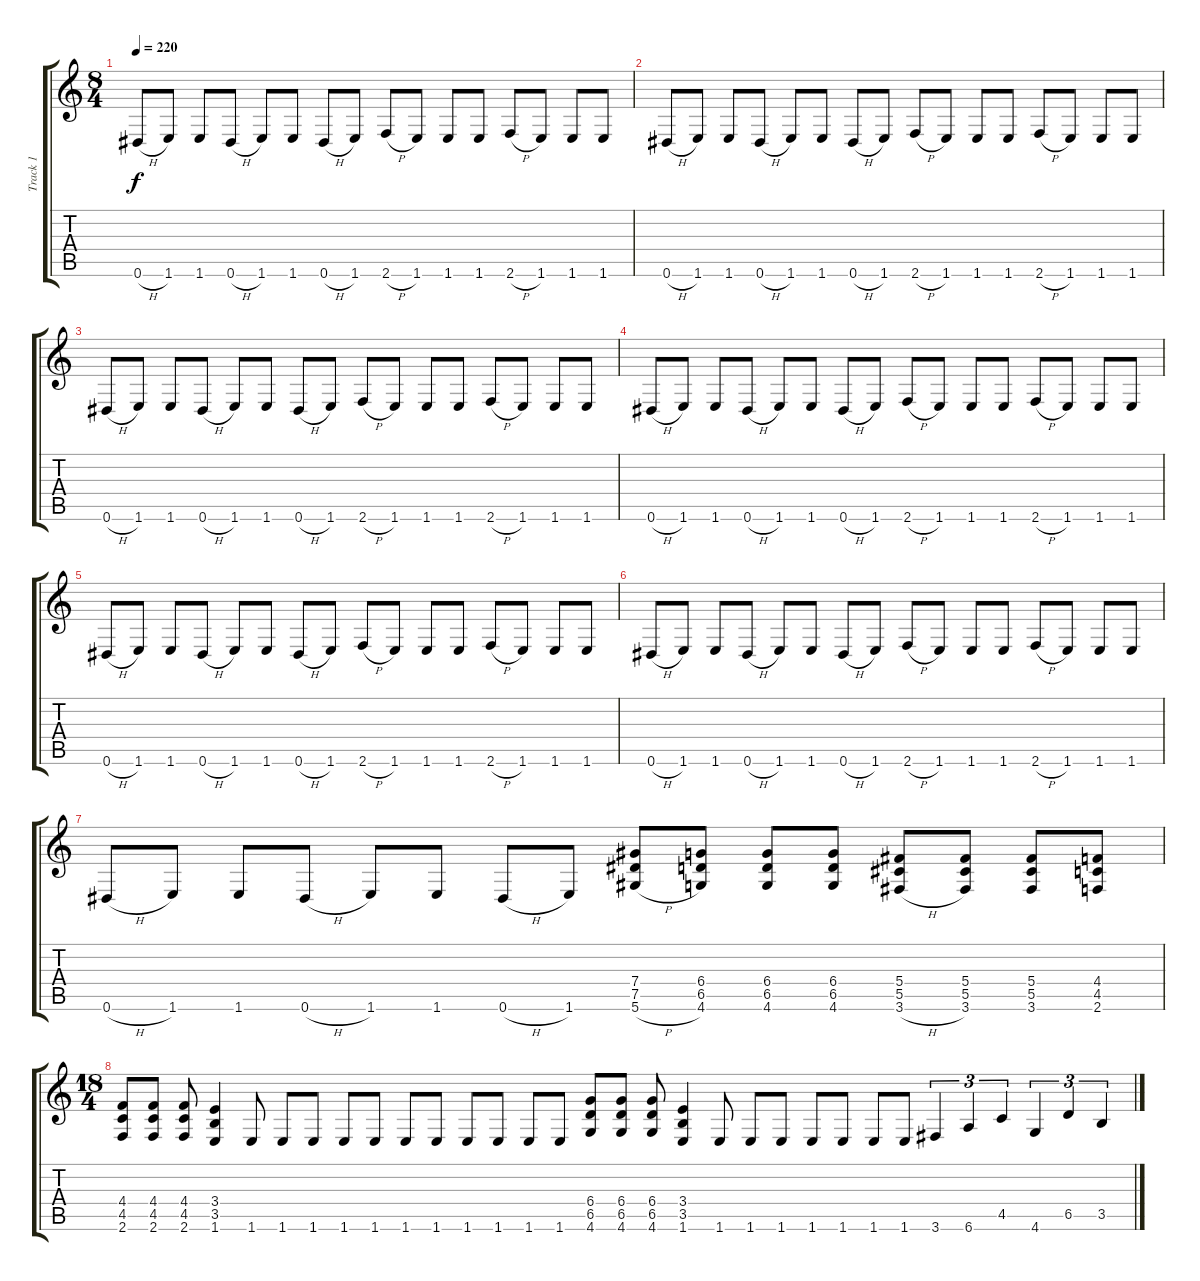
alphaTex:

\track ("Track 1" "Track 1") {instrument distortionguitar}
\staff {score tabs}
\tuning (Eb4 Bb3 Gb3 Db3 Ab2 Eb2) {hide}
\ts (8 4)
\tempo 220
\clef g2
\ks c
0.6{h}.8{dy f} 1.6.8 1.6.8 0.6{h}.8 1.6.8 1.6.8 0.6{h}.8 1.6.8 2.6{h}.8 1.6.8 1.6.8 1.6.8 2.6{h}.8 1.6.8 1.6.8 1.6.8 |
0.6{h}.8 1.6.8 1.6.8 0.6{h}.8 1.6.8 1.6.8 0.6{h}.8 1.6.8 2.6{h}.8 1.6.8 1.6.8 1.6.8 2.6{h}.8 1.6.8 1.6.8 1.6.8 |
0.6{h}.8 1.6.8 1.6.8 0.6{h}.8 1.6.8 1.6.8 0.6{h}.8 1.6.8 2.6{h}.8 1.6.8 1.6.8 1.6.8 2.6{h}.8 1.6.8 1.6.8 1.6.8 |
0.6{h}.8 1.6.8 1.6.8 0.6{h}.8 1.6.8 1.6.8 0.6{h}.8 1.6.8 2.6{h}.8 1.6.8 1.6.8 1.6.8 2.6{h}.8 1.6.8 1.6.8 1.6.8 |
0.6{h}.8 1.6.8 1.6.8 0.6{h}.8 1.6.8 1.6.8 0.6{h}.8 1.6.8 2.6{h}.8 1.6.8 1.6.8 1.6.8 2.6{h}.8 1.6.8 1.6.8 1.6.8 |
0.6{h}.8 1.6.8 1.6.8 0.6{h}.8 1.6.8 1.6.8 0.6{h}.8 1.6.8 2.6{h}.8 1.6.8 1.6.8 1.6.8 2.6{h}.8 1.6.8 1.6.8 1.6.8 |
0.6{h}.8 1.6.8 1.6.8 0.6{h}.8 1.6.8 1.6.8 0.6{h}.8 1.6.8 (7.4 7.5 5.6{h}).8 (6.4 6.5 4.6).8 (6.4 6.5 4.6).8 (6.4 6.5 4.6).8 (5.4 5.5 3.6{h}).8 (5.4 5.5 3.6).8 (5.4 5.5 3.6).8 (4.4 4.5 2.6).8 |
\ts (18 4)
(4.4 4.5 2.6).8 (4.4 4.5 2.6).8 (4.4 4.5 2.6).8 (3.4 3.5 1.6).4 1.6.8 1.6.8 1.6.8 1.6.8 1.6.8 1.6.8 1.6.8 1.6.8 1.6.8 1.6.8 1.6.8 (6.4 6.5 4.6).8 (6.4 6.5 4.6).8 (6.4 6.5 4.6).8 (3.4 3.5 1.6).4 1.6.8 1.6.8 1.6.8 1.6.8 1.6.8 1.6.8 1.6.8 3.6.4{tu (3 2)} 6.6.4{tu (3 2)} 4.5.4{tu (3 2)} 4.6.4{tu (3 2)} 6.5.4{tu (3 2)} 3.5.4{tu (3 2)}
